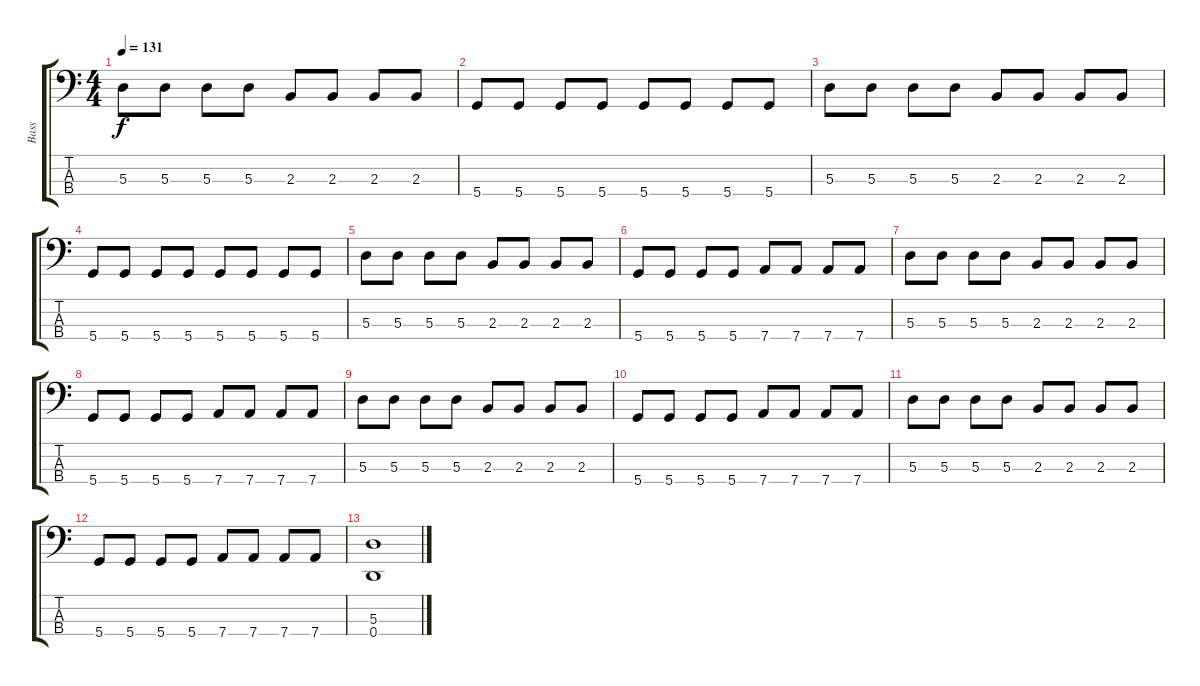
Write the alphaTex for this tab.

\track ("Bass" "Bass") {instrument electricbasspick}
\staff {score tabs}
\tuning (G2 D2 A1 D1) {hide}
\ts (4 4)
\tempo 131
\clef f4
\ks c
5.3.8{dy f} 5.3.8 5.3.8 5.3.8 2.3.8 2.3.8 2.3.8 2.3.8 |
5.4.8 5.4.8 5.4.8 5.4.8 5.4.8 5.4.8 5.4.8 5.4.8 |
5.3.8 5.3.8 5.3.8 5.3.8 2.3.8 2.3.8 2.3.8 2.3.8 |
5.4.8 5.4.8 5.4.8 5.4.8 5.4.8 5.4.8 5.4.8 5.4.8 |
5.3.8 5.3.8 5.3.8 5.3.8 2.3.8 2.3.8 2.3.8 2.3.8 |
5.4.8 5.4.8 5.4.8 5.4.8 7.4.8 7.4.8 7.4.8 7.4.8 |
5.3.8 5.3.8 5.3.8 5.3.8 2.3.8 2.3.8 2.3.8 2.3.8 |
5.4.8 5.4.8 5.4.8 5.4.8 7.4.8 7.4.8 7.4.8 7.4.8 |
5.3.8 5.3.8 5.3.8 5.3.8 2.3.8 2.3.8 2.3.8 2.3.8 |
5.4.8 5.4.8 5.4.8 5.4.8 7.4.8 7.4.8 7.4.8 7.4.8 |
5.3.8 5.3.8 5.3.8 5.3.8 2.3.8 2.3.8 2.3.8 2.3.8 |
5.4.8 5.4.8 5.4.8 5.4.8 7.4.8 7.4.8 7.4.8 7.4.8 |
(5.3 0.4).1
